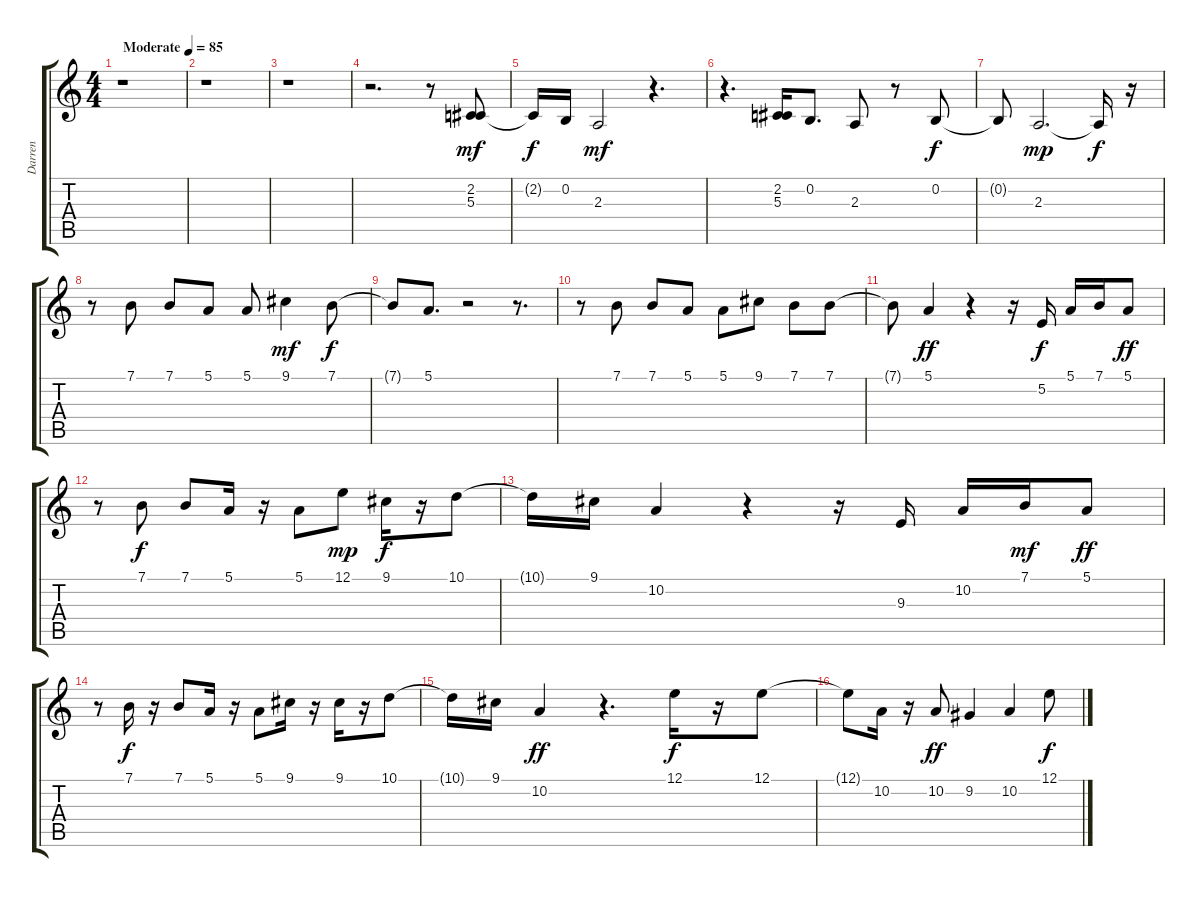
\track ("Darren" "Darren") {instrument lead3calliope}
\staff {score tabs}
\tuning (E4 B3 G3 D3 A2 E2) {hide}
\ts (4 4)
\tempo (85 "Moderate")
\clef g2
\ks c
r.1{dy mf instrument lead3calliope} |
r.1 |
r.1 |
r.2{d} r.8 (2.2 5.3).8 |
2.2{t}.16{dy f} 0.2.16 2.3.2{dy mf} r.4{d} |
r.4{d} (2.2 5.3).16 0.2.8{d} 2.3.8 r.8 0.2.8{dy f} |
0.2{t}.8 2.3.2{d dy mp} 2.3{t}.16{dy f} r.16 |
r.8 7.1.8 7.1.8 5.1.8 5.1.8 9.1.4{dy mf} 7.1.8{dy f} |
7.1{t}.8 5.1.8{d} r.2 r.8{d} |
r.8 7.1.8 7.1.8 5.1.8 5.1.8 9.1.8 7.1.8 7.1.8 |
7.1{t}.8 5.1.4{dy ff} r.4 r.16 5.2.16{dy f} 5.1.16 7.1.16 5.1.8{dy ff} |
r.8 7.1.8{dy f} 7.1.8 5.1.16 r.16 5.1.8 12.1.8{dy mp} 9.1.16{dy f} r.16 10.1.8 |
10.1{t}.16 9.1.16 10.2.4 r.4 r.16 9.3.16 10.2.16 7.1.16{dy mf} 5.1.8{dy ff} |
r.8 7.1.16{dy f} r.16 7.1.8 5.1.16 r.16 5.1.8 9.1.16 r.16 9.1.16 r.16 10.1.8 |
10.1{t}.16 9.1.16 10.2.4{dy ff} r.4{d} 12.1.16{dy f} r.16 12.1.8 |
12.1{t}.8 10.2.16 r.16 10.2.8{dy ff} 9.2.4 10.2.4 12.1.8{dy f}
